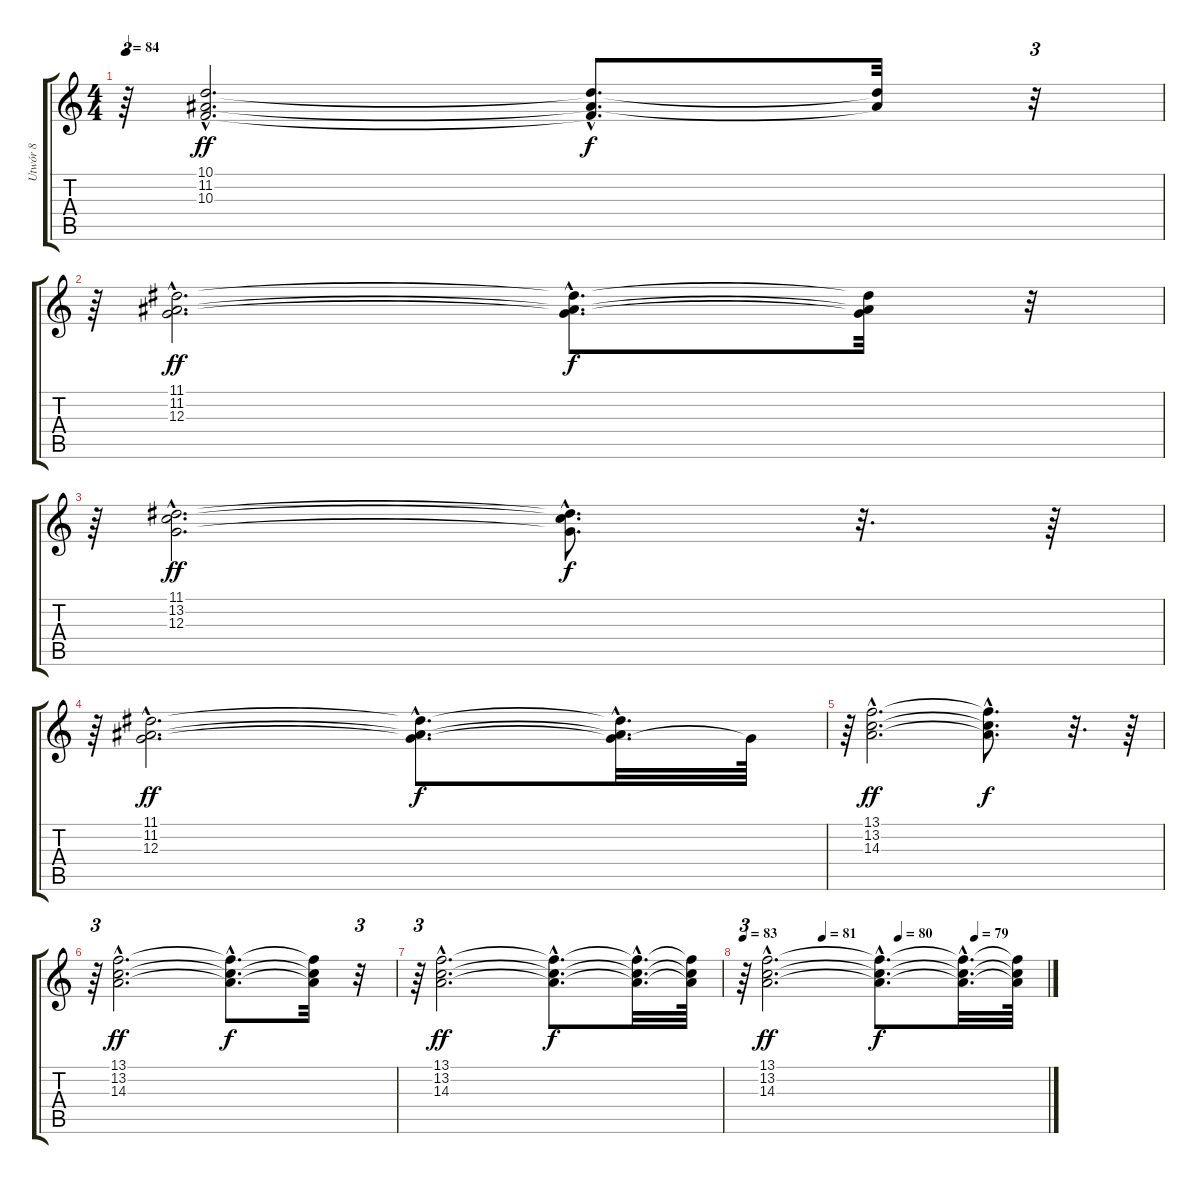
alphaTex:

\track ("Utwór 8" "Utwór 8") {instrument rockorgan}
\staff {score tabs}
\tuning (E4 B3 G3 D3 A2 E2) {hide}
\ts (4 4)
\tempo 84
\clef g2
\ks c
r.64{tu (3 2) dy f} (10.1{hac} 11.2{hac} 10.3{hac}).2{d dy ff} (10.1{hac t} 11.2{hac t} 10.3{hac t}).8{d dy f} (10.1{t} 11.2{t}).32 r.32{tu (3 2)} |
r.64{tu (3 2)} (11.1{hac} 11.2{hac} 12.3{hac}).2{d dy ff} (11.1{hac t} 11.2{hac t} 12.3{hac t}).8{d dy f} (11.1{t} 11.2{t} 12.3{t}).32 r.32{tu (3 2)} |
r.64{tu (3 2)} (11.1{hac} 13.2{hac} 12.3{hac}).2{d dy ff} (11.1{hac t} 13.2{hac t} 12.3{hac t}).8{d dy f} r.32{d} r.64 |
r.64{tu (3 2)} (11.1{hac} 11.2{hac} 12.3{hac}).2{d dy ff} (11.1{hac t} 11.2{hac t} 12.3{hac t}).8{d dy f} (11.1{hac t} 11.2{hac t} 12.3{hac t}).32{d} 12.3{t}.64 |
r.64{tu (3 2)} (13.1{hac} 13.2{hac} 14.3{hac}).2{d dy ff} (13.1{hac t} 13.2{hac t} 14.3{hac t}).8{d dy f} r.32{d} r.64 |
r.64{tu (3 2)} (13.1{hac} 13.2{hac} 14.3{hac}).2{d dy ff} (13.1{hac t} 13.2{hac t} 14.3{hac t}).8{d dy f} (13.1{t} 13.2{t} 14.3{t}).32 r.32{tu (3 2)} |
r.64{tu (3 2)} (13.1{hac} 13.2{hac} 14.3{hac}).2{d dy ff} (13.1{hac t} 13.2{hac t} 14.3{hac t}).8{d dy f} (13.1{hac t} 13.2{hac t} 14.3{hac t}).32{d} (13.1{t} 13.2{t} 14.3{t}).64 |
\tempo 83
\tempo (81 0.2604166666666667)
\tempo (80 0.5104166666666666)
\tempo (79 0.7604166666666666)
r.64{tu (3 2)} (13.1{hac} 13.2{hac} 14.3{hac}).2{d dy ff} (13.1{hac t} 13.2{hac t} 14.3{hac t}).8{d dy f} (13.1{hac t} 13.2{hac t} 14.3{hac t}).32{d} (13.1{t} 13.2{t} 14.3{t}).64
